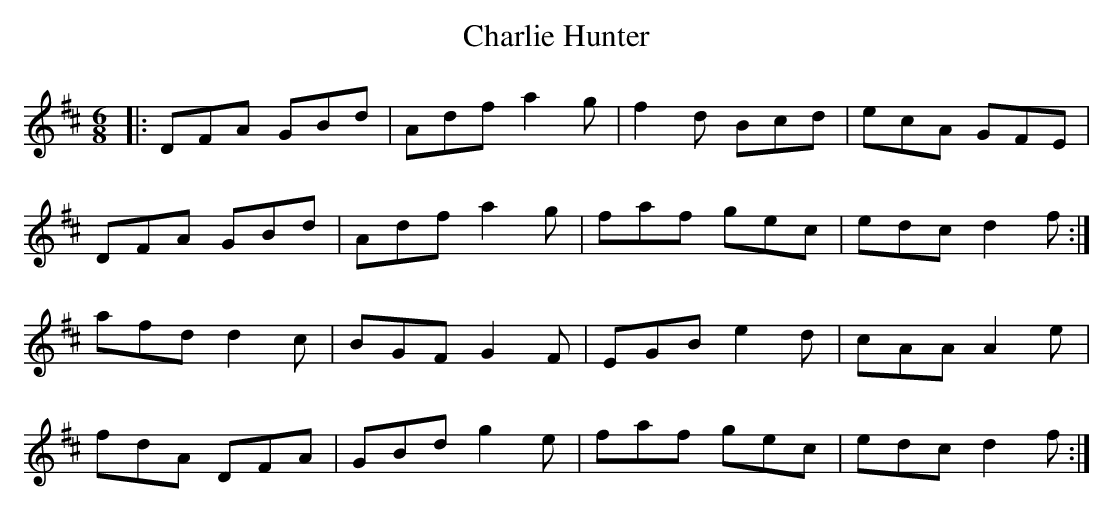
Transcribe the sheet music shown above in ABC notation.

X:1
T: Charlie Hunter
M: 6/8
L: 1/8
K: Dmaj
|:DFA GBd|Adf a2g|f2d Bcd|ecA GFE|
DFA GBd|Adf a2g|faf gec|edc d2f:|
afd d2c|BGF G2F|EGB e2d|cAA A2e|
fdA DFA|GBd g2e|faf gec|edc d2f:|
